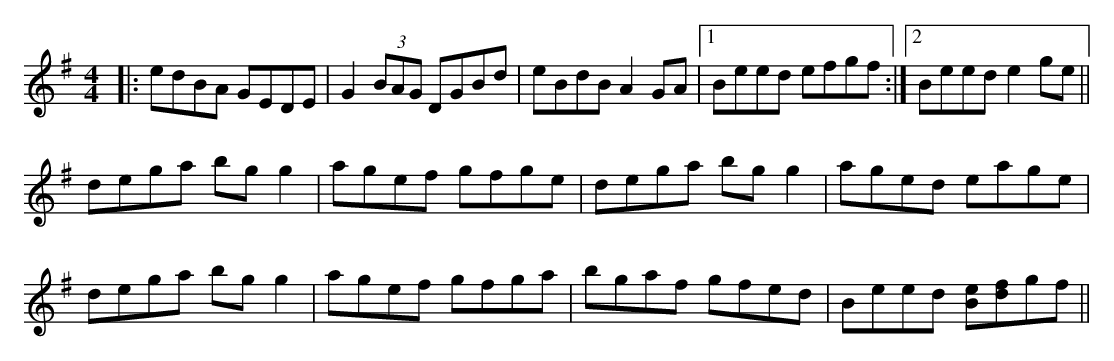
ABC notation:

X:1
M:4/4
K:G
|:edBA GEDE|G2(3BAG DGBd|eBdB A2GA|1 Beed efgf:|2 Beed e2ge||
dega bgg2|agef gfge|dega bgg2|aged eage|
dega bgg2|agef gfga|bgaf gfed|Beed [Be][df]gf||
